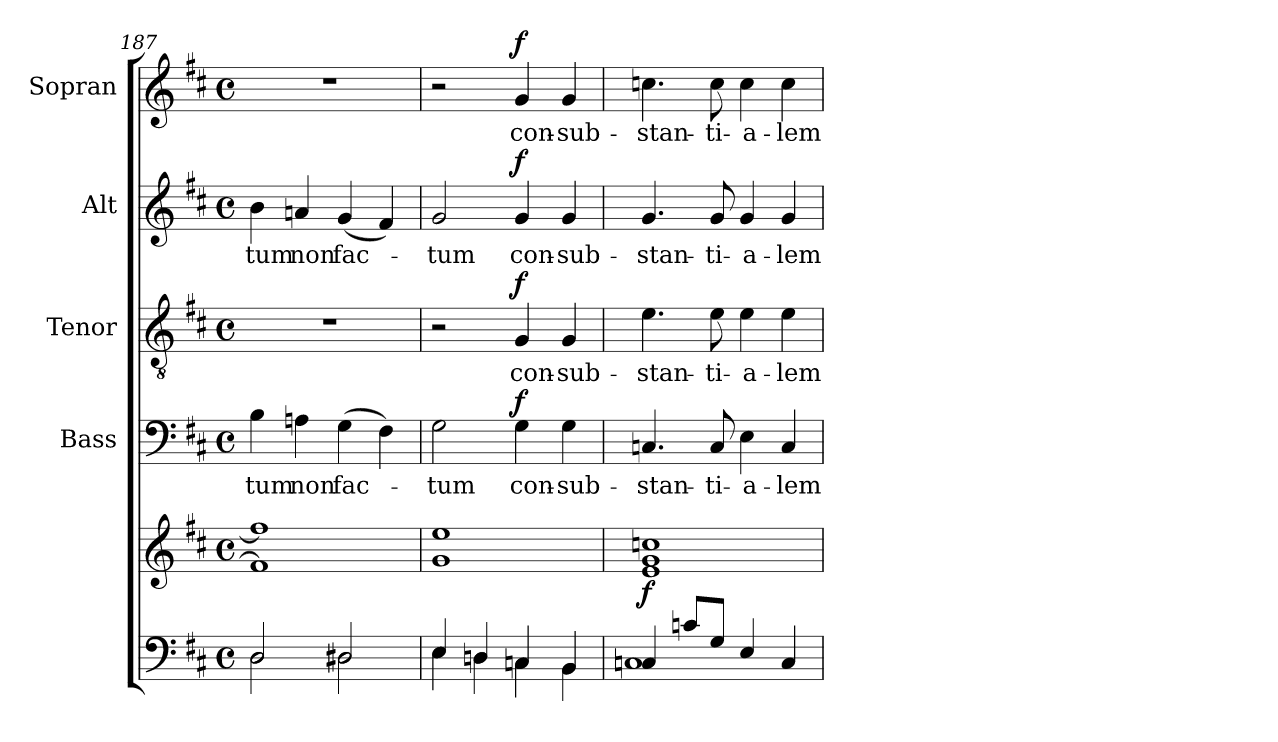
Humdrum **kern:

**kern	**kern	**dynam	**kern	**text	**dynam	**kern	**text	**dynam	**kern	**text	**dynam	**kern	**text	**dynam
*part5	*part5	*part5	*part4	*part4	*part4	*part3	*part3	*part3	*part2	*part2	*part2	*part1	*part1	*part1
*staff6	*staff5	*staff5/6	*staff4	*staff4	*staff4	*staff3	*staff3	*staff3	*staff2	*staff2	*staff2	*staff1	*staff1	*staff1
*	*	*	*I"Bass	*	*	*I"Tenor	*	*	*I"Alt	*	*	*I"Sopran	*	*
*	*	*	*I'B.	*	*	*I'T.	*	*	*I'A.	*	*	*I'S.	*	*
*clefF4	*clefG2	*	*clefF4	*	*	*clefGv2	*	*	*clefG2	*	*	*clefG2	*	*
*k[f#c#]	*k[f#c#]	*	*k[f#c#]	*	*	*k[f#c#]	*	*	*k[f#c#]	*	*	*k[f#c#]	*	*
*D:	*D:	*	*D:	*	*	*D:	*	*	*D:	*	*	*D:	*	*
*M4/4	*M4/4	*	*M4/4	*	*	*M4/4	*	*	*M4/4	*	*	*M4/4	*	*
*met(c)	*met(c)	*	*met(c)	*	*	*met(c)	*	*	*met(c)	*	*	*met(c)	*	*
=187	=187	=187	=187	=187	=187	=187	=187	=187	=187	=187	=187	=187	=187	=187
*^	*^	*	*	*	*	*	*	*	*	*	*	*	*	*
!	!	!	!	!	!	!LO:LY:b	!	!	!	!	!	!LO:LY:b	!	!	!	!
2D/	2D\	1ff#]	1f#]	.	4B\	-tum	.	1r	.	.	4b\	-tum	.	1r	.	.
!	!	!	!	!	!	!LO:LY:b	!	!	!	!	!	!LO:LY:b	!	!	!	!
.	.	.	.	.	4An\	non	.	.	.	.	4an/	non	.	.	.	.
!	!	!	!	!	!	!LO:LY:b	!	!	!	!	!	!LO:LY:b	!	!	!	!
2D#X/	2D#\	.	.	.	(>4G\	fac-	.	.	.	.	(<4g/	fac-	.	.	.	.
.	.	.	.	.	4F#\)	.	.	.	.	.	4f#/)	.	.	.	.	.
=188	=188	=188	=188	=188	=188	=188	=188	=188	=188	=188	=188	=188	=188	=188	=188	=188
!	!	!	!	!	!	!LO:LY:b	!	!	!	!	!	!LO:LY:b	!	!	!	!
4E/	4E\	1ee	1g	.	2G\	-tum	.	2r	.	.	2g/	-tum	.	2r	.	.
4Dn/	4D\	.	.	.	.	.	.	.	.	.	.	.	.	.	.	.
!	!	!	!	!	!	!LO:LY:b	!LO:DY:a	!	!LO:LY:b	!LO:DY:a	!	!LO:LY:b	!LO:DY:a	!	!LO:LY:b	!LO:DY:a
4Cn/	4C\	.	.	.	4G\	con-	f	4G/	con-	f	4g/	con-	f	4g/	con-	f
!	!	!	!	!	!	!LO:LY:b	!	!	!LO:LY:b	!	!	!LO:LY:b	!	!	!LO:LY:b	!
4BB/	4BB\	.	.	.	4G\	-sub-	.	4G/	-sub-	.	4g/	-sub-	.	4g/	-sub-	.
=189	=189	=189	=189	=189	=189	=189	=189	=189	=189	=189	=189	=189	=189	=189	=189	=189
!	!	!	!	!LO:DY:b	!	!LO:LY:b	!	!	!LO:LY:b	!	!	!LO:LY:b	!	!	!LO:LY:b	!
4Cn/	1C	1ccn	1e 1g	f	4.Cn/	-stan-	.	4.e\	-stan-	.	4.g/	-stan-	.	4.ccn\	-stan-	.
8cn/L	.	.	.	.	.	.	.	.	.	.	.	.	.	.	.	.
!	!	!	!	!	!	!LO:LY:b	!	!	!LO:LY:b	!	!	!LO:LY:b	!	!	!LO:LY:b	!
8G/J	.	.	.	.	8C/	-ti-	.	8e\	-ti-	.	8g/	-ti-	.	8cc\	-ti-	.
!	!	!	!	!	!	!LO:LY:b	!	!	!LO:LY:b	!	!	!LO:LY:b	!	!	!LO:LY:b	!
4E/	.	.	.	.	4E\	-a-	.	4e\	-a-	.	4g/	-a-	.	4cc\	-a-	.
!	!	!	!	!	!	!LO:LY:b	!	!	!LO:LY:b	!	!	!LO:LY:b	!	!	!LO:LY:b	!
4C/	.	.	.	.	4C/	-lem	.	4e\	-lem	.	4g/	-lem	.	4cc\	-lem	.
*v	*v	*	*	*	*	*	*	*	*	*	*	*	*	*	*	*
*	*v	*v	*	*	*	*	*	*	*	*	*	*	*	*	*
=	=	=	=	=	=	=	=	=	=	=	=	=	=	=
*-	*-	*-	*-	*-	*-	*-	*-	*-	*-	*-	*-	*-	*-	*-
